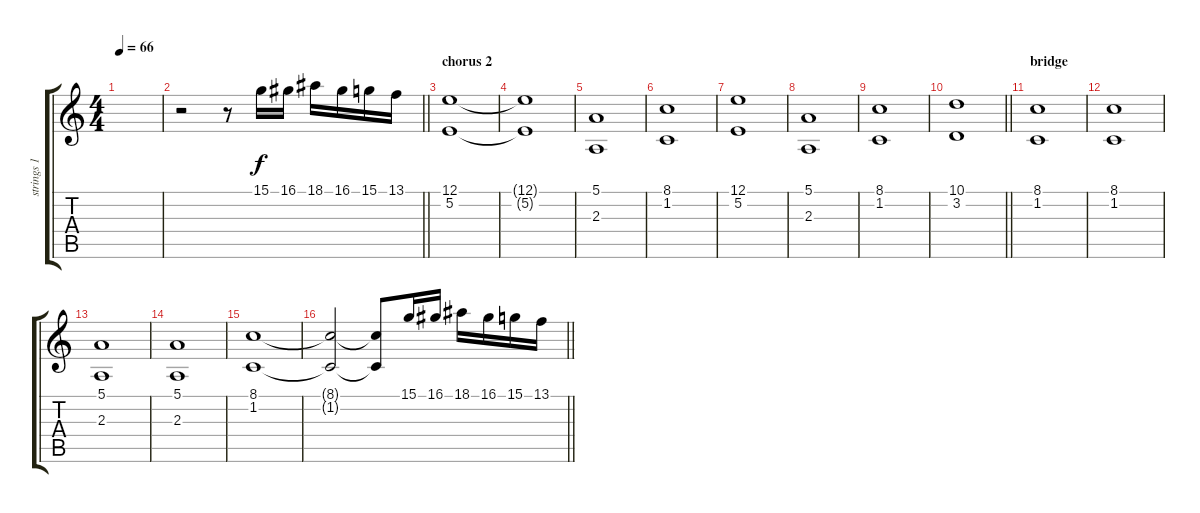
\track ("strings 1" "strings 1") {instrument stringensemble1}
\staff {score tabs}
\tuning (E4 B3 G3 D3 A2 E2) {hide}
\ts (4 4)
\tempo 66
\clef g2
\ks c
|
\barLineRight lightlight
r.2 r.8 15.1.16 16.1.16 18.1.16 16.1.16 15.1.16 13.1.16 |
\section ("" "chorus 2")
(12.1 5.2).1 |
(12.1{t} 5.2{t}).1 |
(5.1 2.3).1 |
(8.1 1.2).1 |
(12.1 5.2).1 |
(5.1 2.3).1 |
(8.1 1.2).1 |
\barLineRight lightlight
(10.1 3.2).1 |
\section ("" "bridge")
(8.1 1.2).1 |
(8.1 1.2).1 |
(5.1 2.3).1 |
(5.1 2.3).1 |
(8.1 1.2).1 |
\barLineRight lightlight
(8.1{t} 1.2{t}).2 (8.1{t} 1.2{t}).8 15.1.16 16.1.16 18.1.16 16.1.16 15.1.16 13.1.16
